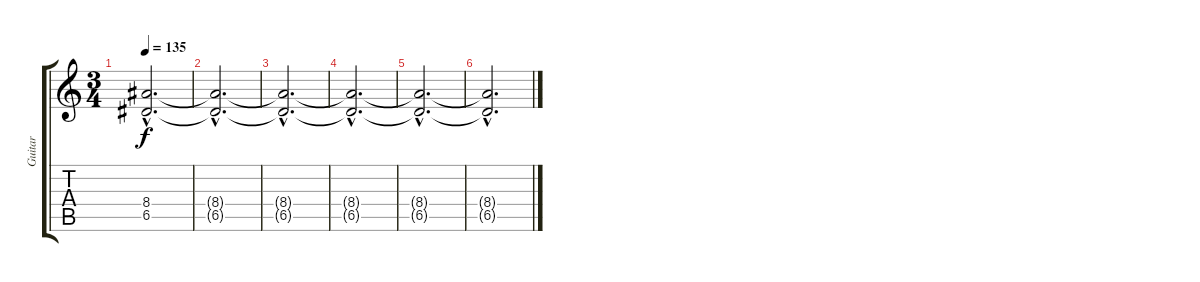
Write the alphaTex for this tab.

\track ("Guitar" "Guitar") {instrument electricguitarjazz}
\staff {score tabs}
\tuning (E4 B3 G3 D3 A2 E2) {hide}
\ts (3 4)
\tempo 135
\clef g2
\ks c
(8.4{hac t} 6.5{hac t}).2{d dy f} |
(8.4{hac t} 6.5{hac t}).2{d} |
(8.4{hac t} 6.5{hac t}).2{d} |
(8.4{hac t} 6.5{hac t}).2{d} |
(8.4{hac t} 6.5{hac t}).2{d} |
(8.4{hac t} 6.5{hac t}).2{d}
